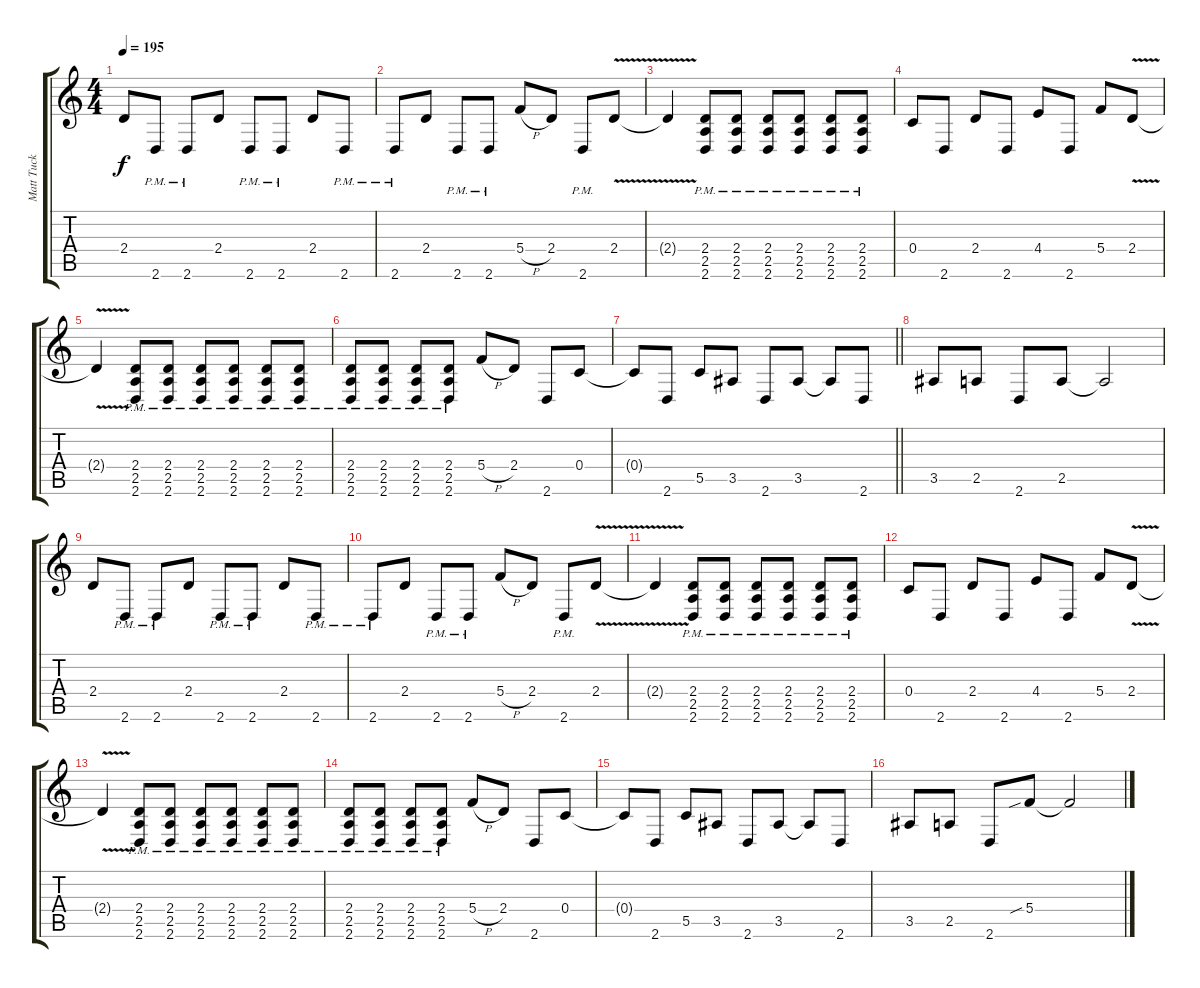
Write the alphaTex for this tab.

\track ("Matt Tuck" "Matt Tuck") {instrument distortionguitar}
\staff {score tabs}
\tuning (D4 A3 F3 C3 G2 C2) {hide}
\ts (4 4)
\tempo 195
\clef g2
\ks c
2.4.8{dy f} 2.6{pm}.8 2.6{pm}.8 2.4.8 2.6{pm}.8 2.6{pm}.8 2.4.8 2.6{pm}.8 |
2.6{pm}.8 2.4.8 2.6{pm}.8 2.6{pm}.8 5.4{h}.8 2.4.8 2.6{pm}.8 2.4{v}.8 |
2.4{t}.4 (2.4 2.5{pm} 2.6).8 (2.4 2.5{pm} 2.6).8 (2.4 2.5{pm} 2.6).8 (2.4 2.5{pm} 2.6).8 (2.4 2.5{pm} 2.6).8 (2.4 2.5{pm} 2.6).8 |
0.4.8 2.6.8 2.4.8 2.6.8 4.4.8 2.6.8 5.4.8 2.4{v}.8 |
2.4{t}.4 (2.4 2.5 2.6{pm}).8 (2.4 2.5 2.6{pm}).8 (2.4 2.5 2.6{pm}).8 (2.4 2.5 2.6{pm}).8 (2.4 2.5 2.6{pm}).8 (2.4 2.5 2.6{pm}).8 |
(2.4 2.5{pm} 2.6).8 (2.4 2.5{pm} 2.6).8 (2.4 2.5{pm} 2.6).8 (2.4 2.5{pm} 2.6).8 5.4{h}.8 2.4.8 2.6.8 0.4.8 |
\barLineRight lightlight
0.4{t}.8 2.6.8 5.5.8 3.5.8 2.6.8 3.5.8 3.5{t}.8 2.6.8 |
3.5.8 2.5.8 2.6.8 2.5.8 2.5{t}.2 |
2.4.8 2.6{pm}.8 2.6{pm}.8 2.4.8 2.6{pm}.8 2.6{pm}.8 2.4.8 2.6{pm}.8 |
2.6{pm}.8 2.4.8 2.6{pm}.8 2.6{pm}.8 5.4{h}.8 2.4.8 2.6{pm}.8 2.4{v}.8 |
2.4{t}.4 (2.4 2.5{pm} 2.6).8 (2.4 2.5{pm} 2.6).8 (2.4 2.5{pm} 2.6).8 (2.4 2.5{pm} 2.6).8 (2.4 2.5{pm} 2.6).8 (2.4 2.5{pm} 2.6).8 |
0.4.8 2.6.8 2.4.8 2.6.8 4.4.8 2.6.8 5.4.8 2.4{v}.8 |
2.4{t}.4 (2.4 2.5 2.6{pm}).8 (2.4 2.5 2.6{pm}).8 (2.4 2.5 2.6{pm}).8 (2.4 2.5 2.6{pm}).8 (2.4 2.5 2.6{pm}).8 (2.4 2.5 2.6{pm}).8 |
(2.4 2.5{pm} 2.6).8 (2.4 2.5{pm} 2.6).8 (2.4 2.5{pm} 2.6).8 (2.4 2.5{pm} 2.6).8 5.4{h}.8 2.4.8 2.6.8 0.4.8 |
0.4{t}.8 2.6.8 5.5.8 3.5.8 2.6.8 3.5.8 3.5{t}.8 2.6.8 |
3.5.8 2.5.8 2.6.8 5.4{sib}.8 5.4{t}.2
